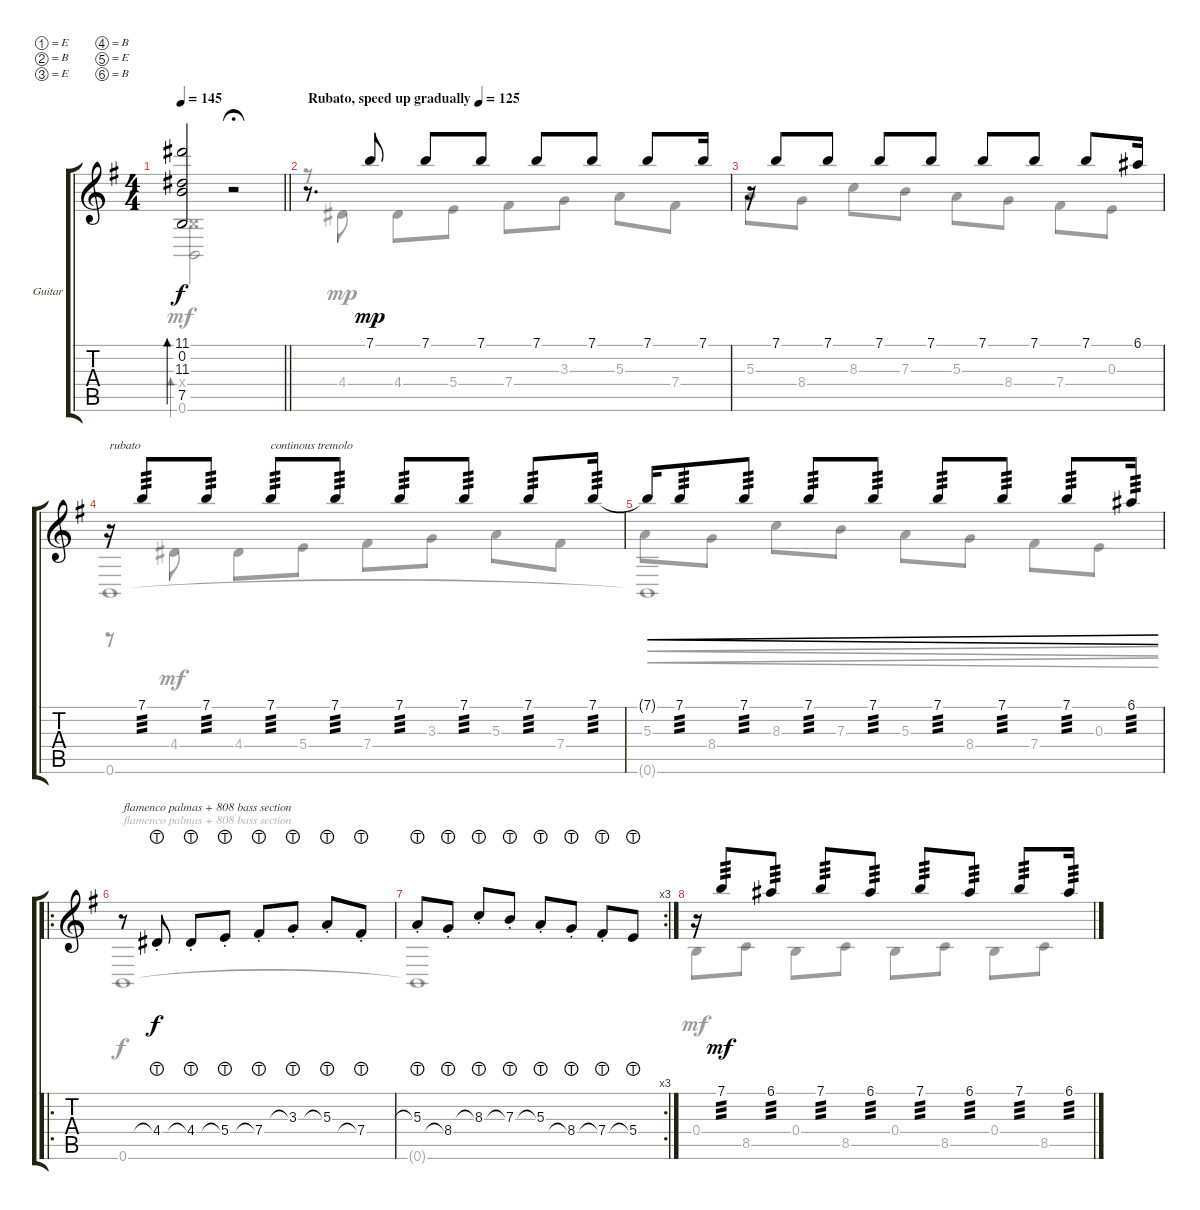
\defaultSystemsLayout 4
\bracketExtendMode groupsimilarinstruments
\firstSystemTrackNameOrientation horizontal
\otherSystemsTrackNameOrientation horizontal
\track ("Acoustic Guitar" "Guitar") {instrument acousticguitarsteel}
\staff {score tabs}
\tuning (E4 B3 E3 B2 E2 B1)
\voice
\ts (4 4)
\scale
0.350865
\tempo 145
\accidentals auto
\clef g2
\ottava regular
\simile none
\barLineRight lightlight
\ks eminor
(11.1 0.2 11.3 7.5).2{bd 30 dy f} r.2{fermata (medium 0.5)} |
\scale
0.553497
\tempo (125 "Rubato, speed up gradually")
r.8{d} 7.1.8{dy mp} 7.1.8 7.1.8 7.1.8 7.1.8 7.1.8 7.1.16 |
\scale
0.446831 r.16 7.1.8 7.1.8 7.1.8 7.1.8 7.1.8 7.1.8 7.1.8 6.1.16 |
\scale
0.52165 r.16{txt "rubato"} 7.1.8{tp 3} 7.1.8{tp 3} 7.1.8{txt "continous tremolo" tp 3} 7.1.8{tp 3} 7.1.8{tp 3} 7.1.8{tp 3} 7.1.8{tp 3} 7.1.16{tp 3} |
\scale
0.478322 7.1{t}.16{cre} 7.1.8{tp 3 cre} 7.1.8{tp 3 cre} 7.1.8{tp 3 cre} 7.1.8{tp 3 cre} 7.1.8{tp 3 cre} 7.1.8{tp 3 cre} 7.1.8{tp 3 cre} 6.1.16{tp 3 cre} |
\ro
\scale
0.598147 r.8{txt "flamenco palmas + 808 bass section"} 4.4{lht st}.8{dy f} 4.4{lht st}.8 5.4{lht st}.8 7.4{lht st}.8 3.3{lht st}.8 5.3{lht st}.8 7.4{lht st}.8 |
\rc 3
\scale
0.401386 5.3{lht st}.8 8.4{lht st}.8 8.3{lht st}.8 7.3{lht st}.8 5.3{lht st}.8 8.4{lht st}.8 7.4{lht st}.8 5.4{lht}.8 |
\scale
0.439383 r.16 7.1.8{tp 3 dy mf} 6.1.8{tp 3} 7.1.8{tp 3} 6.1.8{tp 3} 7.1.8{tp 3} 6.1.8{tp 3} 7.1.8{tp 3} 6.1.16{tp 3}
\voice
\clef g2
\ottava regular
\simile none
\barLineRight lightlight
\ks eminor
(0.4{x} 0.6).2{bd 30 dy mf} |
r.8 4.4.8{dy mp} 4.4.8 5.4.8 7.4.8 3.3.8 5.3.8 7.4.8 |
5.3.8 8.4.8 8.3.8 7.3.8 5.3.8 8.4.8 7.4.8 0.3.8 |
0.6.1 |
0.6{t}.1{cre} |
0.6.1{txt "flamenco palmas + 808 bass section" dy f} |
0.6{t}.1 |
0.4.8{dy mf} 8.5.8 0.4.8 8.5.8 0.4.8 8.5.8 0.4.8 8.5.8
\voice
\clef g2
\ottava regular
\simile none
\barLineRight lightlight
\ks eminor
|
|
|
r.8 4.4.8 4.4.8 5.4.8 7.4.8 3.3.8 5.3.8 7.4.8 |
5.3.8{cre} 8.4.8{cre} 8.3.8{cre} 7.3.8{cre} 5.3.8{cre} 8.4.8{cre} 7.4.8{cre} 0.3.8{cre} |
|
|
